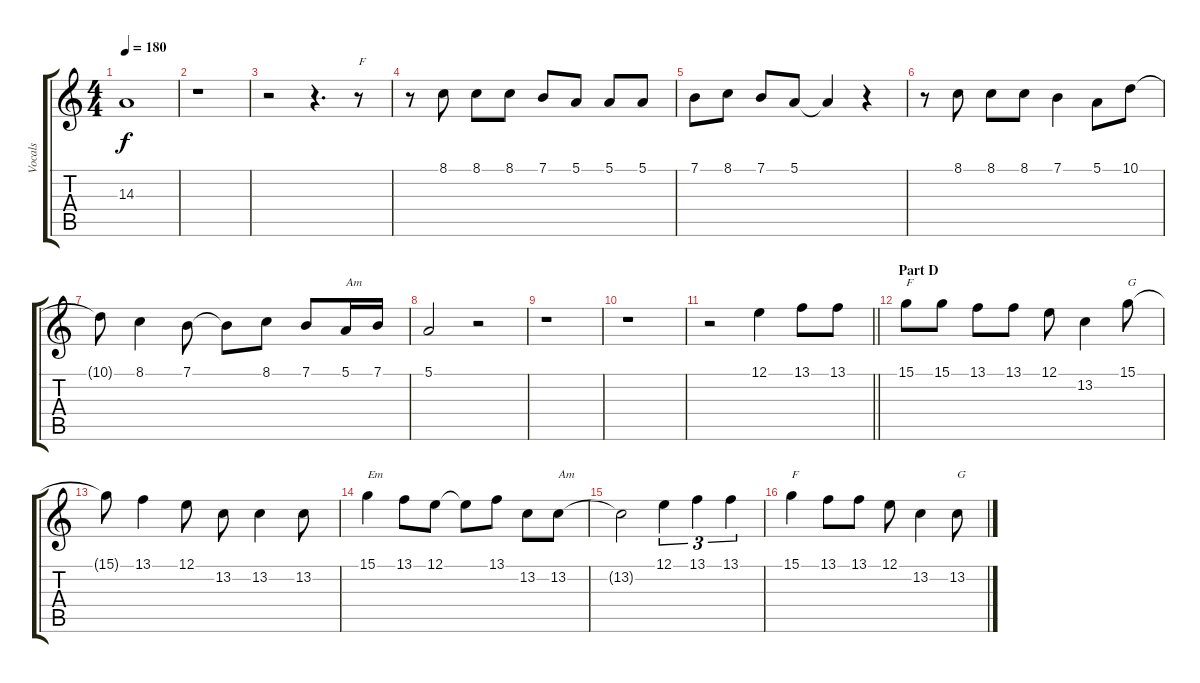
\track ("Vocals" "Vocals") {instrument trumpet}
\staff {score tabs}
\tuning (E4 B3 G3 D3 A2 E2) {hide}
\ts (4 4)
\tempo 180
\clef g2
\ks c
14.3{t}.1{dy f} |
r.1 |
r.2 r.4{d} r.8{txt "F"} |
r.8 8.1.8 8.1.8 8.1.8 7.1.8 5.1.8 5.1.8 5.1.8 |
7.1.8 8.1.8 7.1.8 5.1.8 5.1{t}.4 r.4 |
r.8 8.1.8 8.1.8 8.1.8 7.1.4 5.1.8 10.1.8 |
10.1{t}.8 8.1.4 7.1.8 7.1{t}.8 8.1.8 7.1.8 5.1.16{txt "Am"} 7.1.16 |
5.1.2 r.2 |
r.1 |
r.1 |
\barLineRight lightlight
r.2 12.1.4 13.1.8 13.1.8 |
\section ("" "Part D")
15.1.8{txt "F"} 15.1.8 13.1.8 13.1.8 12.1.8 13.2.4 15.1.8{txt "G"} |
15.1{t}.8 13.1.4 12.1.8 13.2.8 13.2.4 13.2.8 |
15.1.4{txt "Em"} 13.1.8 12.1.8 12.1{t}.8 13.1.8 13.2.8 13.2.8{txt "Am"} |
13.2{t}.2 12.1.4{tu (3 2)} 13.1.4{tu (3 2)} 13.1.4{tu (3 2)} |
15.1.4{txt "F"} 13.1.8 13.1.8 12.1.8 13.2.4 13.2.8{txt "G"}
